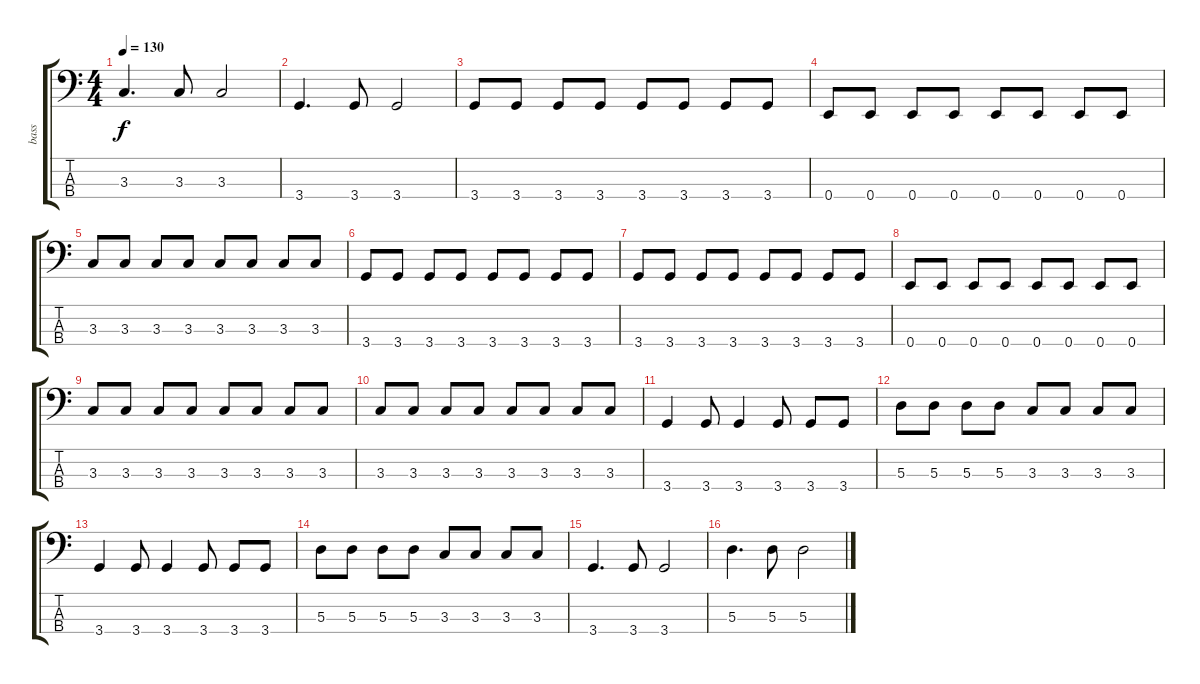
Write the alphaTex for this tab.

\track ("bass" "bass") {instrument electricbassfinger}
\staff {score tabs}
\tuning (G2 D2 A1 E1) {hide}
\ts (4 4)
\tempo 130
\clef f4
\ks c
3.3.4{d dy f} 3.3.8 3.3.2 |
3.4.4{d} 3.4.8 3.4.2 |
3.4.8 3.4.8 3.4.8 3.4.8 3.4.8 3.4.8 3.4.8 3.4.8 |
0.4.8 0.4.8 0.4.8 0.4.8 0.4.8 0.4.8 0.4.8 0.4.8 |
3.3.8 3.3.8 3.3.8 3.3.8 3.3.8 3.3.8 3.3.8 3.3.8 |
3.4.8 3.4.8 3.4.8 3.4.8 3.4.8 3.4.8 3.4.8 3.4.8 |
3.4.8 3.4.8 3.4.8 3.4.8 3.4.8 3.4.8 3.4.8 3.4.8 |
0.4.8 0.4.8 0.4.8 0.4.8 0.4.8 0.4.8 0.4.8 0.4.8 |
3.3.8 3.3.8 3.3.8 3.3.8 3.3.8 3.3.8 3.3.8 3.3.8 |
3.3.8 3.3.8 3.3.8 3.3.8 3.3.8 3.3.8 3.3.8 3.3.8 |
3.4.4 3.4.8 3.4.4 3.4.8 3.4.8 3.4.8 |
5.3.8 5.3.8 5.3.8 5.3.8 3.3.8 3.3.8 3.3.8 3.3.8 |
3.4.4 3.4.8 3.4.4 3.4.8 3.4.8 3.4.8 |
5.3.8 5.3.8 5.3.8 5.3.8 3.3.8 3.3.8 3.3.8 3.3.8 |
3.4.4{d} 3.4.8 3.4.2 |
5.3.4{d} 5.3.8 5.3.2
